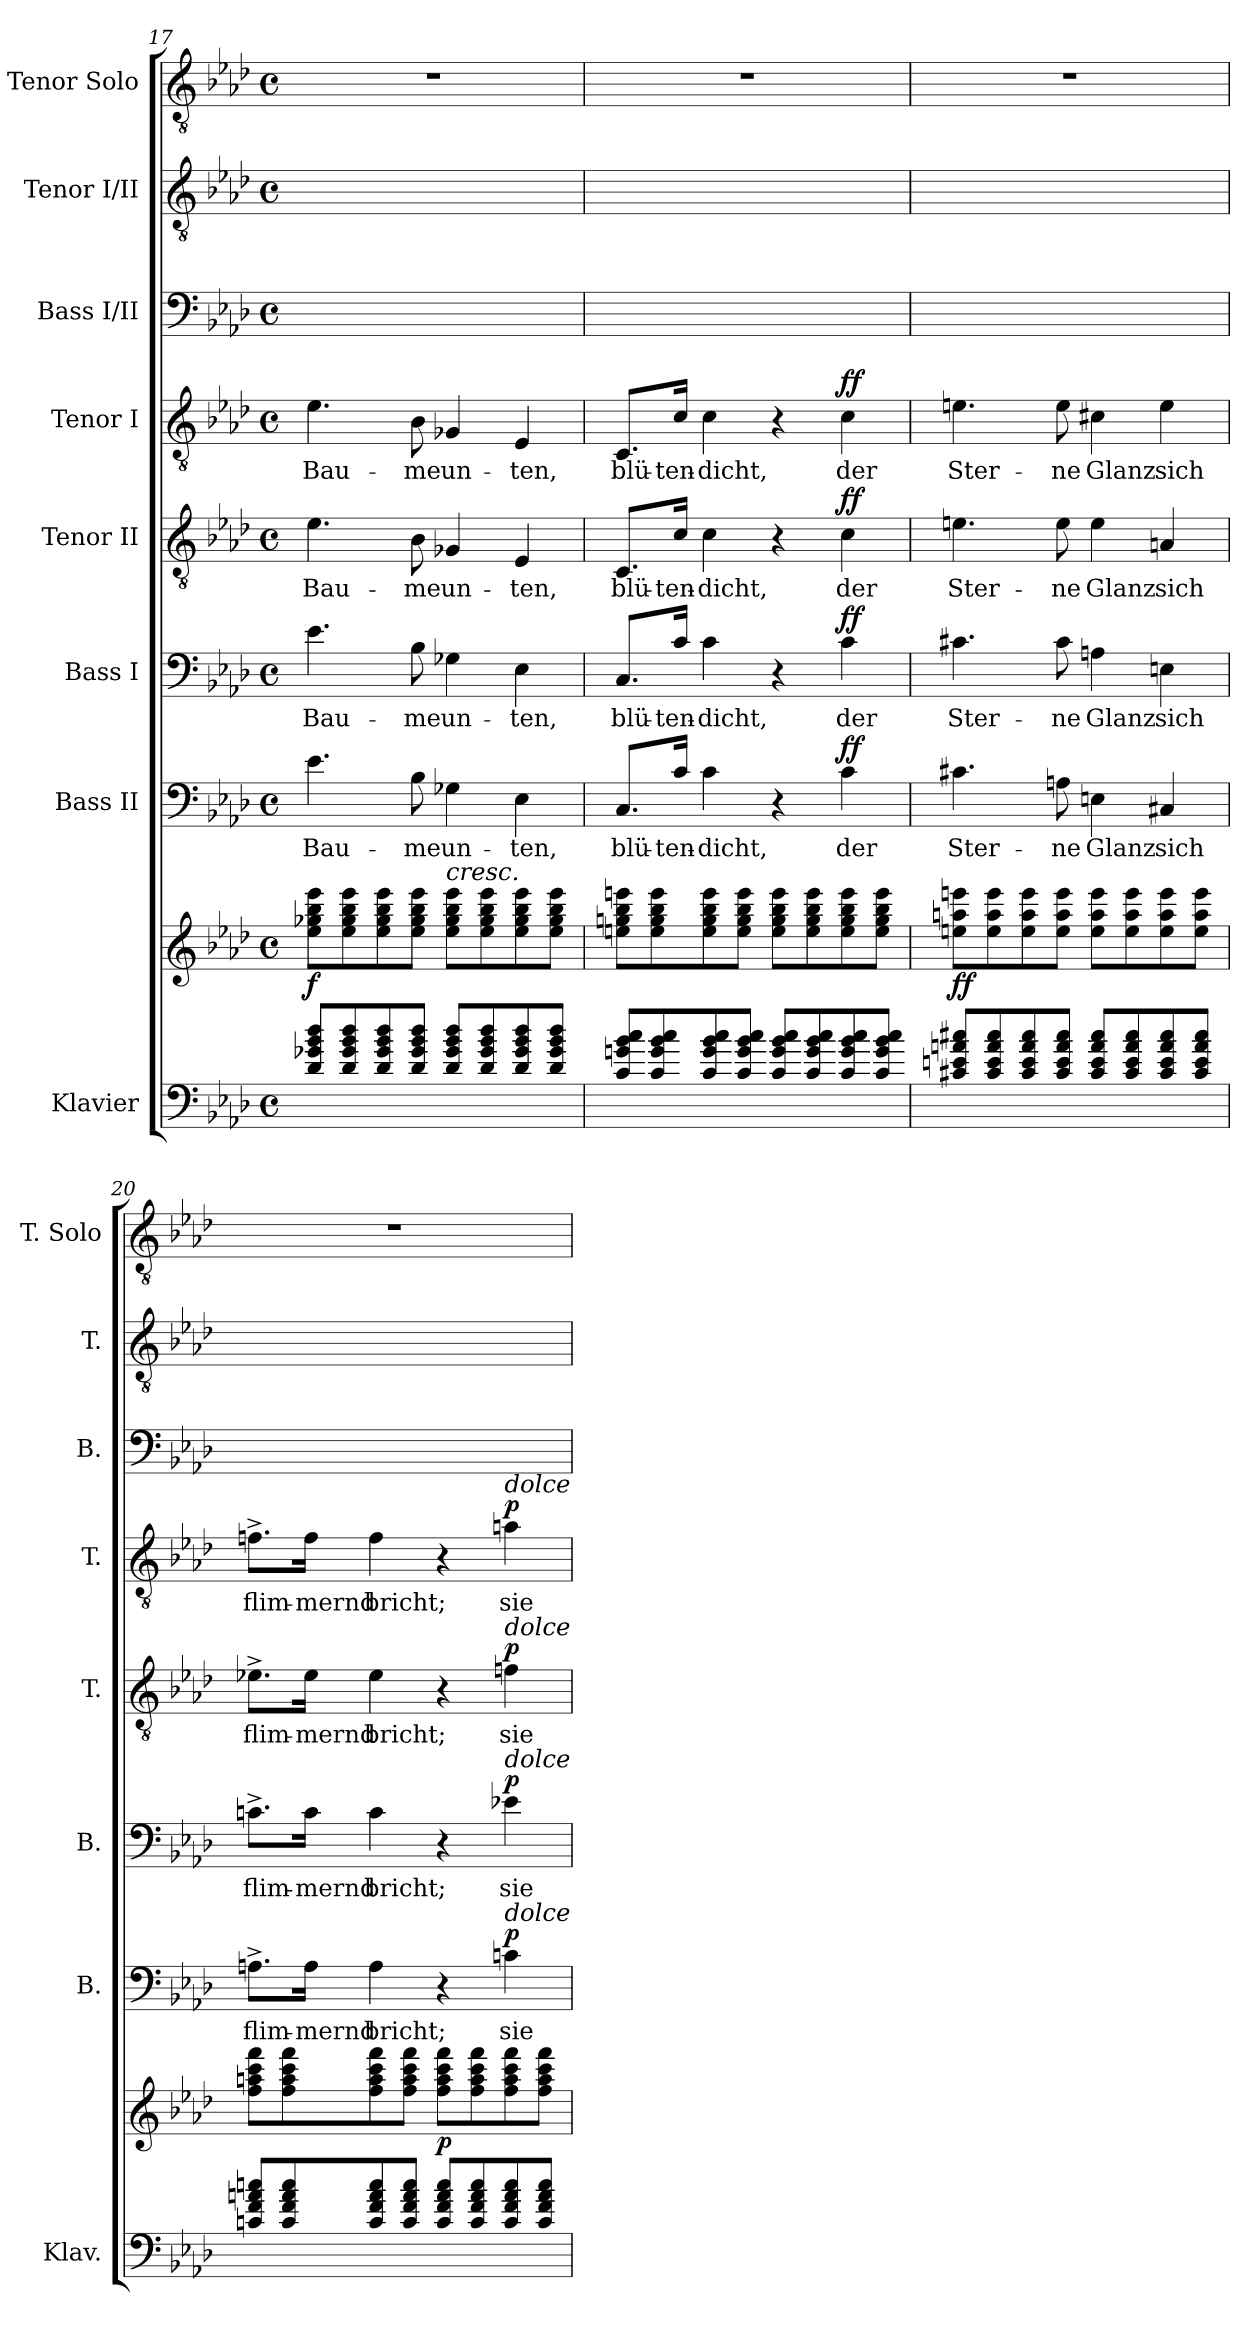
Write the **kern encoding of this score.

**kern	**kern	**dynam	**kern	**text	**dynam	**kern	**text	**dynam	**kern	**text	**dynam	**kern	**text	**dynam	**kern	**text	**kern	**text	**kern
*part8	*part8	*part8	*part7	*part7	*part7	*part6	*part6	*part6	*part5	*part5	*part5	*part4	*part4	*part4	*part3	*part3	*part2	*part2	*part1
*staff9	*staff8	*staff8/9	*staff7	*staff7	*staff7	*staff6	*staff6	*staff6	*staff5	*staff5	*staff5	*staff4	*staff4	*staff4	*staff3	*staff3	*staff2	*staff2	*staff1
*I"Klavier	*	*	*I"Bass II	*	*	*I"Bass I	*	*	*I"Tenor II	*	*	*I"Tenor I	*	*	*I"Bass I/II	*	*I"Tenor I/II	*	*I"Tenor Solo
*I'Klav.	*	*	*I'B.	*	*	*I'B.	*	*	*I'T.	*	*	*I'T.	*	*	*I'B.	*	*I'T.	*	*I'T. Solo
*clefF4	*clefG2	*	*clefF4	*	*	*clefF4	*	*	*clefGv2	*	*	*clefGv2	*	*	*clefF4	*	*clefGv2	*	*clefGv2
*	*	*	*	*	*	*	*	*	*ITrd7c12	*	*	*ITrd7c12	*	*	*	*	*ITrd7c12	*	*ITrd7c12
*k[b-e-a-d-]	*k[b-e-a-d-]	*	*k[b-e-a-d-]	*	*	*k[b-e-a-d-]	*	*	*k[b-e-a-d-]	*	*	*k[b-e-a-d-]	*	*	*k[b-e-a-d-]	*	*k[b-e-a-d-]	*	*k[b-e-a-d-]
*A-:	*A-:	*	*A-:	*	*	*A-:	*	*	*A-:	*	*	*A-:	*	*	*A-:	*	*A-:	*	*A-:
*M4/4	*M4/4	*	*M4/4	*	*	*M4/4	*	*	*M4/4	*	*	*M4/4	*	*	*M4/4	*	*M4/4	*	*M4/4
*met(c)	*met(c)	*	*met(c)	*	*	*met(c)	*	*	*met(c)	*	*	*met(c)	*	*	*met(c)	*	*met(c)	*	*met(c)
=17	=17	=17	=17	=17	=17	=17	=17	=17	=17	=17	=17	=17	=17	=17	=17	=17	=17	=17	=17
!	!	!LO:DY:b	!	!LO:LY:b	!	!	!LO:LY:b	!	!	!LO:LY:b	!	!	!LO:LY:b	!	!	!LO:LY:b	!	!LO:LY:b	!
*	*	*	*	*	*	*	*	*	*	*	*	*	*	*	*^	*	*^	*	*
8d-/ 8g-X/ 8b-/ 8dd-/L	8ee-\ 8gg-X\ 8bb-\ 8eee-\L	f	4.e-\	Bau-	.	4.e-\	Bau-	.	4.E-\	Bau-	.	4.E-\	Bau-	.	4.e-/yy	4.e-\yy	Bau-	4.E-/yy	4.E-\yy	Bau-	1r
8d-/ 8g-/ 8b-/ 8dd-/	8ee-\ 8gg-\ 8bb-\ 8eee-\	.	.	.	.	.	.	.	.	.	.	.	.	.	.	.	.	.	.	.	.
8d-/ 8g-/ 8b-/ 8dd-/	8ee-\ 8gg-\ 8bb-\ 8eee-\	.	.	.	.	.	.	.	.	.	.	.	.	.	.	.	.	.	.	.	.
!	!	!	!	!LO:LY:b	!	!	!LO:LY:b	!	!	!LO:LY:b	!	!	!LO:LY:b	!	!	!	!LO:LY:b	!	!	!LO:LY:b	!
8d-/ 8g-/ 8b-/ 8dd-/J	8ee-\ 8gg-\ 8bb-\ 8eee-\J	.	8B-\	-me	.	8B-\	-me	.	8BB-\	-me	.	8BB-\	-me	.	8B-\yy	8B-\yy	-me	8BB-\yy	8BB-\yy	-me	.
!	!LO:TX:a:i:t=cresc.	!	!	!	!	!	!	!	!	!	!	!	!	!	!	!	!	!	!	!	!
!	!	!	!	!LO:LY:b	!	!	!LO:LY:b	!	!	!LO:LY:b	!	!	!LO:LY:b	!	!	!	!LO:LY:b	!	!	!LO:LY:b	!
8d-/ 8g-/ 8b-/ 8dd-/L	8ee-\ 8gg-\ 8bb-\ 8eee-\L	.	4G-X\	un-	.	4G-X\	un-	.	4GG-X/	un-	.	4GG-X/	un-	.	4G-X/yy	4G-\yy	un-	4GG-X/yy	4GG-\yy	un-	.
8d-/ 8g-/ 8b-/ 8dd-/	8ee-\ 8gg-\ 8bb-\ 8eee-\	.	.	.	.	.	.	.	.	.	.	.	.	.	.	.	.	.	.	.	.
!	!	!	!	!LO:LY:b	!	!	!LO:LY:b	!	!	!LO:LY:b	!	!	!LO:LY:b	!	!	!	!LO:LY:b	!	!	!LO:LY:b	!
8d-/ 8g-/ 8b-/ 8dd-/	8ee-\ 8gg-\ 8bb-\ 8eee-\	.	4E-\	-ten,	.	4E-\	-ten,	.	4EE-/	-ten,	.	4EE-/	-ten,	.	4E-/yy	4E-\yy	-ten,	4EE-/yy	4EE-\yy	-ten,	.
8d-/ 8g-/ 8b-/ 8dd-/J	8ee-\ 8gg-\ 8bb-\ 8eee-\J	.	.	.	.	.	.	.	.	.	.	.	.	.	.	.	.	.	.	.	.
=18	=18	=18	=18	=18	=18	=18	=18	=18	=18	=18	=18	=18	=18	=18	=18	=18	=18	=18	=18	=18	=18
!	!	!	!	!LO:LY:b	!	!	!LO:LY:b	!	!	!LO:LY:b	!	!	!LO:LY:b	!	!	!	!LO:LY:b	!	!	!LO:LY:b	!
8c/ 8gn/ 8b-/ 8cc/L	8een\ 8ggn\ 8bb-\ 8eeen\L	.	8.C/L	blü-	.	8.C/L	blü-	.	8.CC/L	blü-	.	8.CC/L	blü-	.	8.C/Lyy	8.C/Lyy	blü-	8.CC/Lyy	8.CC/Lyy	blü-	1r
8c/ 8g/ 8b-/ 8cc/	8ee\ 8gg\ 8bb-\ 8eee\	.	.	.	.	.	.	.	.	.	.	.	.	.	.	.	.	.	.	.	.
!	!	!	!	!LO:LY:b	!	!	!LO:LY:b	!	!	!LO:LY:b	!	!	!LO:LY:b	!	!	!	!LO:LY:b	!	!	!LO:LY:b	!
.	.	.	16c/Jk	-ten-	.	16c/Jk	-ten-	.	16C/Jk	-ten-	.	16C/Jk	-ten-	.	16c/Jkyy	16c/Jkyy	-ten-	16C/Jkyy	16C/Jkyy	-ten-	.
!	!	!	!	!LO:LY:b	!	!	!LO:LY:b	!	!	!LO:LY:b	!	!	!LO:LY:b	!	!	!	!LO:LY:b	!	!	!LO:LY:b	!
8c/ 8g/ 8b-/ 8cc/	8ee\ 8gg\ 8bb-\ 8eee\	.	4c\	-dicht,	.	4c\	-dicht,	.	4C\	-dicht,	.	4C\	-dicht,	.	4c/yy	4c\yy	-dicht,	4C/yy	4C\yy	-dicht,	.
8c/ 8g/ 8b-/ 8cc/J	8ee\ 8gg\ 8bb-\ 8eee\J	.	.	.	.	.	.	.	.	.	.	.	.	.	.	.	.	.	.	.	.
8c/ 8g/ 8b-/ 8cc/L	8ee\ 8gg\ 8bb-\ 8eee\L	.	4r	.	.	4r	.	.	4r	.	.	4r	.	.	4ryy	4ryy	.	4ryy	4ryy	.	.
8c/ 8g/ 8b-/ 8cc/	8ee\ 8gg\ 8bb-\ 8eee\	.	.	.	.	.	.	.	.	.	.	.	.	.	.	.	.	.	.	.	.
!	!	!	!	!LO:LY:b	!LO:DY:b	!	!LO:LY:b	!LO:DY:b	!	!LO:LY:b	!LO:DY:b	!	!LO:LY:b	!LO:DY:b	!	!	!LO:LY:b	!	!	!LO:LY:b	!
8c/ 8g/ 8b-/ 8cc/	8ee\ 8gg\ 8bb-\ 8eee\	.	4c\	der	ff	4c\	der	ff	4C\	der	ff	4C\	der	ff	4c/yy	4c\yy	der	4C/yy	4C\yy	der	.
8c/ 8g/ 8b-/ 8cc/J	8ee\ 8gg\ 8bb-\ 8eee\J	.	.	.	.	.	.	.	.	.	.	.	.	.	.	.	.	.	.	.	.
!!LO:PB:g=z
=19	=19	=19	=19	=19	=19	=19	=19	=19	=19	=19	=19	=19	=19	=19	=19	=19	=19	=19	=19	=19	=19
!	!	!LO:DY:b	!	!LO:LY:b	!	!	!LO:LY:b	!	!	!LO:LY:b	!	!	!LO:LY:b	!	!	!	!LO:LY:b	!	!	!LO:LY:b	!
8c#X/ 8en/ 8an/ 8cc#X/L	8een\ 8aan\ 8eeen\L	ff	4.c#X\	Ster-	.	4.c#X\	Ster-	.	4.En\	Ster-	.	4.En\	Ster-	.	4.c#X/yy	4.c#\yy	Ster-	4.En/yy	4.E\yy	Ster-	1r
8c#/ 8e/ 8a/ 8cc#/	8ee\ 8aa\ 8eee\	.	.	.	.	.	.	.	.	.	.	.	.	.	.	.	.	.	.	.	.
8c#/ 8e/ 8a/ 8cc#/	8ee\ 8aa\ 8eee\	.	.	.	.	.	.	.	.	.	.	.	.	.	.	.	.	.	.	.	.
!	!	!	!	!LO:LY:b	!	!	!LO:LY:b	!	!	!LO:LY:b	!	!	!LO:LY:b	!	!	!	!LO:LY:b	!	!	!LO:LY:b	!
8c#/ 8e/ 8a/ 8cc#/J	8ee\ 8aa\ 8eee\J	.	8An\	-ne	.	8c#\	-ne	.	8E\	-ne	.	8E\	-ne	.	8c#\yy	8An\yy	-ne	8E\yy	8E\yy	-ne	.
!	!	!	!	!LO:LY:b	!	!	!LO:LY:b	!	!	!LO:LY:b	!	!	!LO:LY:b	!	!	!	!LO:LY:b	!	!	!LO:LY:b	!
8c#/ 8e/ 8a/ 8cc#/L	8ee\ 8aa\ 8eee\L	.	4En\	Glanz	.	4An\	Glanz	.	4E\	Glanz	.	4C#X\	Glanz	.	4A/yy	4En\yy	Glanz	4C#X/yy	4E\yy	Glanz	.
8c#/ 8e/ 8a/ 8cc#/	8ee\ 8aa\ 8eee\	.	.	.	.	.	.	.	.	.	.	.	.	.	.	.	.	.	.	.	.
!	!	!	!	!LO:LY:b	!	!	!LO:LY:b	!	!	!LO:LY:b	!	!	!LO:LY:b	!	!	!	!LO:LY:b	!	!	!LO:LY:b	!
8c#/ 8e/ 8a/ 8cc#/	8ee\ 8aa\ 8eee\	.	4C#X/	sich	.	4En\	sich	.	4AAn/	sich	.	4E\	sich	.	4E/yy	4C#X\yy	sich	4E/yy	4AAn\yy	sich	.
8c#/ 8e/ 8a/ 8cc#/J	8ee\ 8aa\ 8eee\J	.	.	.	.	.	.	.	.	.	.	.	.	.	.	.	.	.	.	.	.
=20	=20	=20	=20	=20	=20	=20	=20	=20	=20	=20	=20	=20	=20	=20	=20	=20	=20	=20	=20	=20	=20
!	!	!	!	!LO:LY:b	!	!	!LO:LY:b	!	!	!LO:LY:b	!	!	!LO:LY:b	!	!	!	!LO:LY:b	!	!	!LO:LY:b	!
8cn/ 8f/ 8an/ 8ccn/L	8ff\ 8aan\ 8ccc\ 8fff\L	.	8.An^\L	flim-	.	8.cn^\L	flim-	.	8.E-X^\L	flim-	.	8.Fn^\L	flim-	.	8.cn^\Lyy	8.An^\Lyy	flim-	8.Fn^\Lyy	8.E-X^\Lyy	flim-	1r
8c/ 8f/ 8a/ 8cc/	8ff\ 8aa\ 8ccc\ 8fff\	.	.	.	.	.	.	.	.	.	.	.	.	.	.	.	.	.	.	.	.
!	!	!	!	!LO:LY:b	!	!	!LO:LY:b	!	!	!LO:LY:b	!	!	!LO:LY:b	!	!	!	!LO:LY:b	!	!	!LO:LY:b	!
.	.	.	16A\Jk	-mernd	.	16c\Jk	-mernd	.	16E-\Jk	-mernd	.	16F\Jk	-mernd	.	16c\Jkyy	16A\Jkyy	-mernd	16F\Jkyy	16E-\Jkyy	-mernd	.
!	!	!	!	!LO:LY:b	!	!	!LO:LY:b	!	!	!LO:LY:b	!	!	!LO:LY:b	!	!	!	!LO:LY:b	!	!	!LO:LY:b	!
8c/ 8f/ 8a/ 8cc/	8ff\ 8aa\ 8ccc\ 8fff\	.	4A\	bricht;	.	4c\	bricht;	.	4E-\	bricht;	.	4F\	bricht;	.	4c/yy	4A\yy	bricht;	4F/yy	4E-\yy	bricht;	.
8c/ 8f/ 8a/ 8cc/J	8ff\ 8aa\ 8ccc\ 8fff\J	.	.	.	.	.	.	.	.	.	.	.	.	.	.	.	.	.	.	.	.
!	!	!LO:DY:b	!	!	!	!	!	!	!	!	!	!	!	!	!	!	!	!	!	!	!
8c/ 8f/ 8a/ 8cc/L	8ff\ 8aa\ 8ccc\ 8fff\L	p	4r	.	.	4r	.	.	4r	.	.	4r	.	.	4ryy	4ryy	.	4ryy	4ryy	.	.
8c/ 8f/ 8a/ 8cc/	8ff\ 8aa\ 8ccc\ 8fff\	.	.	.	.	.	.	.	.	.	.	.	.	.	.	.	.	.	.	.	.
!	!	!	!	!	!	!	!	!	!	!	!	!LO:TX:a:i:t=dolce	!	!	!	!	!	!	!	!	!
!	!	!	!	!	!	!	!	!	!LO:TX:a:i:t=dolce	!	!	!	!	!	!	!	!	!	!	!	!
!	!	!	!	!	!	!LO:TX:a:i:t=dolce	!	!	!	!	!	!	!	!	!	!	!	!	!	!	!
!	!	!	!LO:TX:a:i:t=dolce	!	!	!	!	!	!	!	!	!	!	!	!	!	!	!	!	!	!
!	!	!	!	!LO:LY:b	!LO:DY:b	!	!LO:LY:b	!LO:DY:b	!	!LO:LY:b	!LO:DY:b	!	!LO:LY:b	!LO:DY:b	!	!	!LO:LY:b	!	!	!LO:LY:b	!
8c/ 8f/ 8a/ 8cc/	8ff\ 8aa\ 8ccc\ 8fff\	.	4cn\	sie	p	4e-X\	sie	p	4Fn\	sie	p	4An\	sie	p	4e-X/yy	4c\yy	sie	4An/yy	4Fn\yy	sie	.
8c/ 8f/ 8a/ 8cc/J	8ff\ 8aa\ 8ccc\ 8fff\J	.	.	.	.	.	.	.	.	.	.	.	.	.	.	.	.	.	.	.	.
*	*	*	*	*	*	*	*	*	*	*	*	*	*	*	*v	*v	*	*	*	*	*
*	*	*	*	*	*	*	*	*	*	*	*	*	*	*	*	*	*v	*v	*	*
=	=	=	=	=	=	=	=	=	=	=	=	=	=	=	=	=	=	=	=
*-	*-	*-	*-	*-	*-	*-	*-	*-	*-	*-	*-	*-	*-	*-	*-	*-	*-	*-	*-
